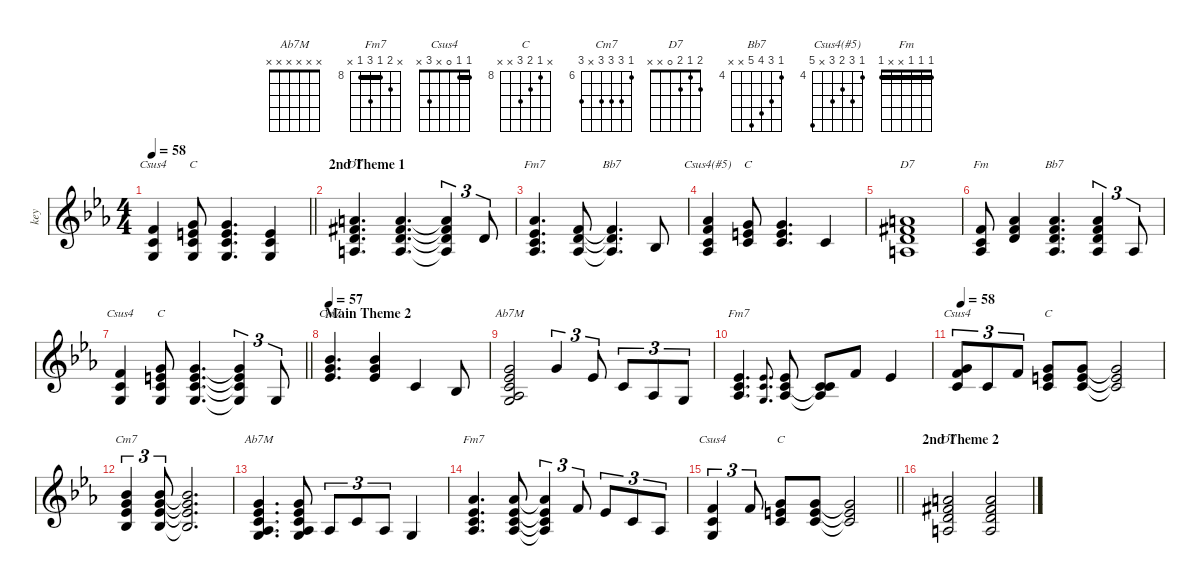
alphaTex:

\defaultSystemsLayout 4
\hideDynamics
\bracketExtendMode groupsimilarinstruments
\otherSystemsTrackNameOrientation horizontal
\track ("Keyboard 1,2-show" "key") {defaultSystemsLayout 4 instrument synthstrings1}
\staff {score}
\tuning (E4 B3 G3 D3 A2 E2)
\chord ("Ab7M" x x 12 13 15 16) {firstfret 12 showfingering false}
\chord ("Fm7" x 4 5 6 8 x) {firstfret 4 showfingering false}
\chord ("Csus4" 3 6 5 x x x) {firstfret 3 showfingering false}
\chord ("Ab7M" x x x x x x)
\chord ("Fm7" 4 4 5 6 8 x) {firstfret 4 showfingering false barre 4}
\chord ("C" 3 5 5 x x x) {showfingering false}
\chord ("Cm7" 6 8 8 x x 8) {firstfret 6 showfingering false}
\chord ("Csus4" x 6 5 5 x 8) {firstfret 5 showfingering false barre 5}
\chord ("C" 3 5 5 5 3 x) {showfingering false barre 3}
\chord ("D7" 8 7 7 7 5 x) {firstfret 5 showfingering false}
\chord ("Bb7" x 6 7 6 x 6) {firstfret 6 showfingering false barre (6 6)}
\chord ("Csus4(#5)" 4 6 5 6 x 8) {firstfret 4 showfingering false}
\chord ("Fm" 1 1 1 x x 1) {showfingering false barre (1 1 1)}
\chord ("Bb7" 4 6 7 8 x x) {firstfret 4 showfingering false}
\chord ("Csus4" 1 1 0 x 3 x) {showfingering false barre 1}
\chord ("Cm7" 6 8 8 8 x 8) {firstfret 6 showfingering false}
\chord ("Fm7" x 9 8 10 8 x) {firstfret 8 showfingering false barre 8}
\chord ("C" x 8 9 10 x x) {firstfret 8 showfingering false}
\chord ("D7" 2 1 2 0 x x) {showfingering false}
\ts (4 4)
\tempo 58
\clef g2
\barLineRight lightlight
\ks cminor
(6.2{acc forcenatural} 5.3{acc forcenatural} 5.4{acc forcenatural}).4{ch "Csus4" dy f beam Up} (5.2{acc forcenatural} 5.3{acc forcenatural} 5.4{acc forcenatural} 3.1{acc forcenatural}).8{ch "C" beam Up} (5.2{acc forcenatural} 5.3{acc forcenatural} 5.4{acc forcenatural} 3.1{acc forcenatural}).4{d beam Up} (5.2{acc forcenatural} 5.3{acc forcenatural} 5.4{acc forcenatural}).4{beam Up} |
\section ("" "2nd Theme 1")
(5.1{acc forcenatural} 7.2{acc #} 7.3{acc forcenatural} 7.4{acc forcenatural}).4{d ch "D7" beam Up} (5.1{acc forcenatural} 7.2{acc #} 7.3{acc forcenatural} 7.4{acc forcenatural}).4{d beam Up} (7.2{t acc #} 7.3{t acc forcenatural} 7.4{t acc forcenatural} 5.1{t acc forcenatural}).4{tu (3 2) beam Up} 7.3{acc forcenatural}.8{tu (3 2) beam Up} |
(4.1{acc b} 4.2{acc b} 5.3{acc forcenatural} 6.4{acc b}).4{d ch "Fm7" beam Up} (6.2{acc forcenatural} 7.3{acc forcenatural} 6.4{acc b}).8{beam Up} (6.2{t acc forcenatural} 7.3{t acc forcenatural} 6.4{t acc b}).4{d ch "Bb7" beam Up} 8.4{acc b}.8{beam Up} |
(6.2{acc forcenatural} 5.3{acc forcenatural} 6.4{acc b} 4.1{acc b}).4{ch "Csus4(#5)" beam Up} (3.1{acc forcenatural} 5.2{acc forcenatural} 5.3{acc forcenatural}).8{ch "C" beam Up} (3.1{acc forcenatural} 5.2{acc forcenatural} 5.3{acc forcenatural}).4{d beam Up} 5.3{acc forcenatural}.4{beam Up} |
(5.1{acc forcenatural} 7.2{acc #} 7.3{acc forcenatural} 7.4{acc forcenatural}).1{ch "D7" beam Up} |
(1.1{acc forcenatural} 1.2{acc forcenatural} 1.3{acc b}).8{ch "Fm" beam Up} (4.1{acc b} 6.2{acc forcenatural} 7.3{acc forcenatural}).4{beam Up} (6.2{acc forcenatural} 7.3{acc forcenatural} 6.4{acc b} 4.1{acc b}).4{d ch "Bb7" beam Up} (4.1{acc b} 6.2{acc forcenatural} 7.3{acc forcenatural} 6.4{acc b}).4{tu (3 2) beam Up} 1.3{acc b}.8{tu (3 2) beam Up} |
\barLineRight lightlight
(1.1{acc forcenatural} 1.2{acc forcenatural} 0.3{acc forcenatural}).4{ch "Csus4" beam Up} (3.1{acc forcenatural} 5.2{acc forcenatural} 5.3{acc forcenatural} 5.4{acc forcenatural}).8{ch "C" beam Up} (3.1{acc forcenatural} 5.2{acc forcenatural} 5.3{acc forcenatural} 5.4{acc forcenatural}).4{d beam Up} (5.4{t acc forcenatural} 5.3{t acc forcenatural} 5.2{t acc forcenatural} 3.1{t acc forcenatural}).4{tu (3 2) beam Up} 0.3{acc forcenatural}.8{tu (3 2) beam Up} |
\section ("" "Main Theme 2")
\tempo 57
(6.1{acc b} 8.2{acc forcenatural} 8.3{acc b}).4{d ch "Cm7" beam Up} (6.1{acc b} 8.2{acc forcenatural} 8.3{acc b}).4{beam Up} 1.2{acc forcenatural}.4{beam Up} 3.3{acc b}.8{beam Up} |
(0.3{acc forcenatural} 13.4{acc b} 15.5{acc forcenatural} 16.6{acc b} 3.1{acc forcenatural}).2{ch "Ab7M" beam Up} 12.3{acc forcenatural}.4{tu (3 2) beam Up} 4.2{acc b}.8{tu (3 2) beam Up} 5.3{acc forcenatural}.8{tu (3 2) beam Up} 6.4{acc b}.8{tu (3 2) beam Up} 5.4{acc forcenatural}.8{tu (3 2) beam Up} |
(4.2{acc b} 5.3{acc forcenatural} 6.4{acc b}).4{d ch "Fm7" beam Up} (4.2{acc b} 5.3{acc forcenatural} 5.4{acc forcenatural}).8{d gr onbeat beam Up} (6.4{acc b} 18.5{acc b} 15.5{acc forcenatural}).8{beam Up} (6.4{t acc b} 15.5{t acc forcenatural} 15.5{t acc b}).8{beam Up} 1.1{acc forcenatural}.8{beam Up} 4.2{acc b}.4{beam Up} |
\tempo 58
(3.1{acc forcenatural} 6.2{acc forcenatural} 5.3{acc forcenatural}).8{tu (3 2) ch "Csus4" beam Up} 5.3{acc forcenatural}.8{tu (3 2) beam Up} 6.2{acc forcenatural}.8{tu (3 2) beam Up} (3.1{acc forcenatural} 5.2{acc forcenatural} 5.3{acc forcenatural}).8{ch "C" beam Up} (3.1{acc forcenatural} 5.2{acc forcenatural} 5.3{acc forcenatural}).8{beam Up} (3.1{t acc forcenatural} 5.2{t acc forcenatural} 5.3{t acc forcenatural}).2{beam Up} |
(6.1{acc b} 8.2{acc forcenatural} 8.3{acc b} 8.4{acc b}).4{tu (3 2) ch "Cm7" beam Up} (6.1{acc b} 8.2{acc forcenatural} 8.3{acc b} 8.4{acc b}).8{tu (3 2) beam Up} (8.3{t acc b} 8.2{t acc forcenatural} 6.1{t acc b} 8.4{t acc b}).2{d beam Up} |
(0.3{acc forcenatural} 13.4{acc b} 15.5{acc forcenatural} 16.6{acc b} 3.1{acc forcenatural}).4{d ch "Ab7M" beam Up} (0.3{acc forcenatural} 13.4{acc b} 15.5{acc forcenatural} 16.6{acc b} 3.1{acc forcenatural}).8{beam Up} 16.6{acc b}.8{tu (3 2) beam Up} 15.5{acc forcenatural}.8{tu (3 2) beam Up} 16.6{acc b}.8{tu (3 2) beam Up} 15.6{acc forcenatural}.4{beam Up} |
(9.2{acc b} 8.3{acc b} 10.4{acc forcenatural} 11.5{acc b}).4{d ch "Fm7" beam Up} (9.2{acc b} 8.3{acc b} 10.4{acc forcenatural} 11.5{acc b}).8{beam Up} (8.3{t acc b} 10.4{t acc forcenatural} 11.5{t acc b} 9.2{t acc b}).4{tu (3 2) beam Up} 1.1{acc forcenatural}.8{tu (3 2) beam Up} 4.2{acc b}.8{tu (3 2) beam Up} 5.3{acc forcenatural}.8{tu (3 2) beam Up} 6.4{acc b}.8{tu (3 2) beam Up} |
\barLineRight lightlight
(6.2{acc forcenatural} 5.3{acc forcenatural} 5.4{acc forcenatural}).4{tu (3 2) ch "Csus4" beam Up} 6.2{acc forcenatural}.8{tu (3 2) beam Up} (8.2{acc forcenatural} 9.3{acc forcenatural} 10.4{acc forcenatural}).8{ch "C" beam Up} (8.2{acc forcenatural} 9.3{acc forcenatural} 10.4{acc forcenatural}).8{beam Up} (8.2{t acc forcenatural} 9.3{t acc forcenatural} 10.4{t acc forcenatural}).2{beam Up} |
\section ("" "2nd Theme 2")
(2.1{acc #} 3.2{acc forcenatural} 2.3{acc forcenatural} 19.4{acc forcenatural}).2{ch "D7" beam Up} (2.1{acc #} 3.2{acc forcenatural} 2.3{acc forcenatural} 19.4{acc forcenatural}).2{beam Up}
